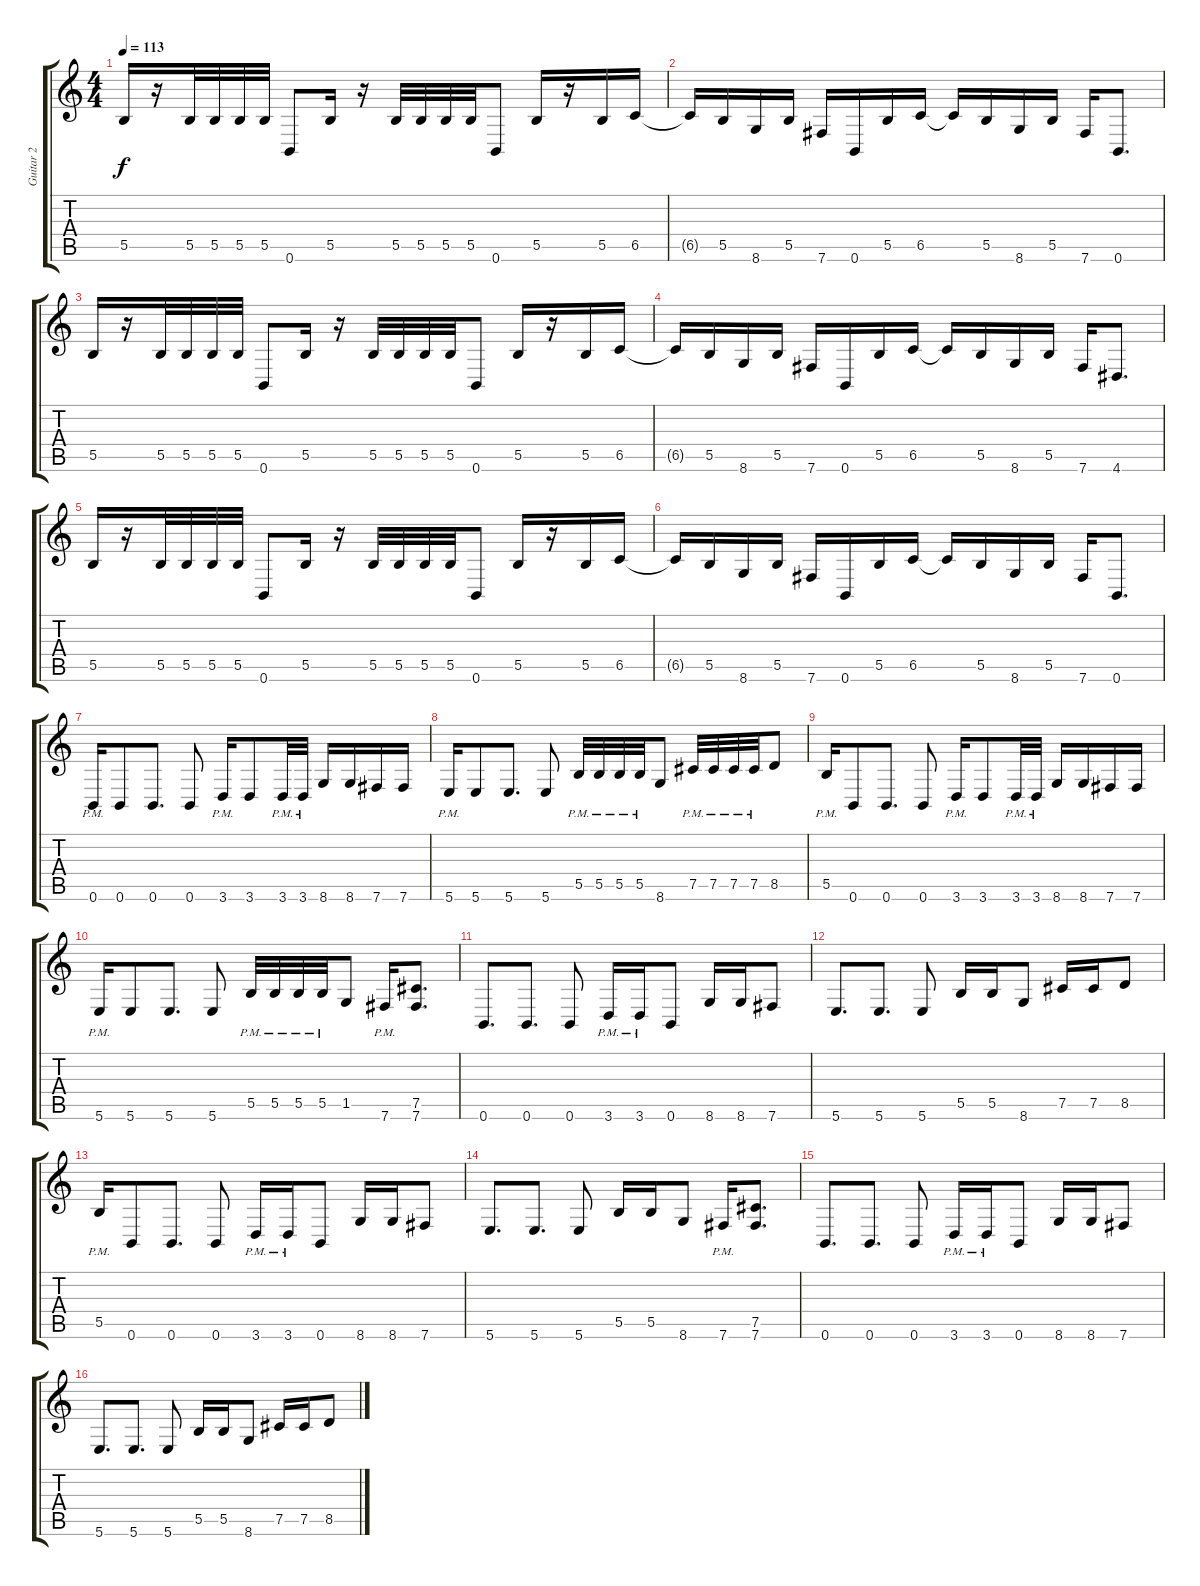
\track ("Guitar 2" "Guitar 2") {instrument overdrivenguitar}
\staff {score tabs}
\tuning (Db4 Ab3 E3 B2 Gb2 B1) {hide}
\ts (4 4)
\tempo 113
\clef g2
\ks c
5.5.16{dy f} r.16 5.5.32 5.5.32 5.5.32 5.5.32 0.6.8 5.5.16 r.16 5.5.32 5.5.32 5.5.32 5.5.32 0.6.8 5.5.16 r.16 5.5.16 6.5.16 |
6.5{t}.16 5.5.16 8.6.16 5.5.16 7.6.16 0.6.16 5.5.16 6.5.16 6.5{t}.16 5.5.16 8.6.16 5.5.16 7.6.16 0.6.8{d} |
5.5.16 r.16 5.5.32 5.5.32 5.5.32 5.5.32 0.6.8 5.5.16 r.16 5.5.32 5.5.32 5.5.32 5.5.32 0.6.8 5.5.16 r.16 5.5.16 6.5.16 |
6.5{t}.16 5.5.16 8.6.16 5.5.16 7.6.16 0.6.16 5.5.16 6.5.16 6.5{t}.16 5.5.16 8.6.16 5.5.16 7.6.16 4.6.8{d} |
5.5.16 r.16 5.5.32 5.5.32 5.5.32 5.5.32 0.6.8 5.5.16 r.16 5.5.32 5.5.32 5.5.32 5.5.32 0.6.8 5.5.16 r.16 5.5.16 6.5.16 |
6.5{t}.16 5.5.16 8.6.16 5.5.16 7.6.16 0.6.16 5.5.16 6.5.16 6.5{t}.16 5.5.16 8.6.16 5.5.16 7.6.16 0.6.8{d} |
0.6{pm}.16 0.6.8 0.6.8{d} 0.6.8 3.6{pm}.16 3.6.8 3.6{pm}.32 3.6{pm}.32 8.6.16 8.6.16 7.6.16 7.6.16 |
5.6{pm}.16 5.6.8 5.6.8{d} 5.6.8 5.5{pm}.32 5.5{pm}.32 5.5{pm}.32 5.5{pm}.32 8.6.8 7.5{pm}.32 7.5{pm}.32 7.5{pm}.32 7.5{pm}.32 8.5.8 |
5.5{pm}.16 0.6.8 0.6.8{d} 0.6.8 3.6{pm}.16 3.6.8 3.6{pm}.32 3.6{pm}.32 8.6.16 8.6.16 7.6.16 7.6.16 |
5.6{pm}.16 5.6.8 5.6.8{d} 5.6.8 5.5{pm}.32 5.5{pm}.32 5.5{pm}.32 5.5{pm}.32 1.5.8 7.6{pm}.16 (7.5 7.6).8{d} |
0.6.8{d} 0.6.8{d} 0.6.8 3.6{pm}.16 3.6{pm}.16 0.6.8 8.6.16 8.6.16 7.6.8 |
5.6.8{d} 5.6.8{d} 5.6.8 5.5.16 5.5.16 8.6.8 7.5.16 7.5.16 8.5.8 |
5.5{pm}.16 0.6.8 0.6.8{d} 0.6.8 3.6{pm}.16 3.6{pm}.16 0.6.8 8.6.16 8.6.16 7.6.8 |
5.6.8{d} 5.6.8{d} 5.6.8 5.5.16 5.5.16 8.6.8 7.6{pm}.16 (7.5 7.6).8{d} |
0.6.8{d} 0.6.8{d} 0.6.8 3.6{pm}.16 3.6{pm}.16 0.6.8 8.6.16 8.6.16 7.6.8 |
5.6.8{d} 5.6.8{d} 5.6.8 5.5.16 5.5.16 8.6.8 7.5.16 7.5.16 8.5.8
